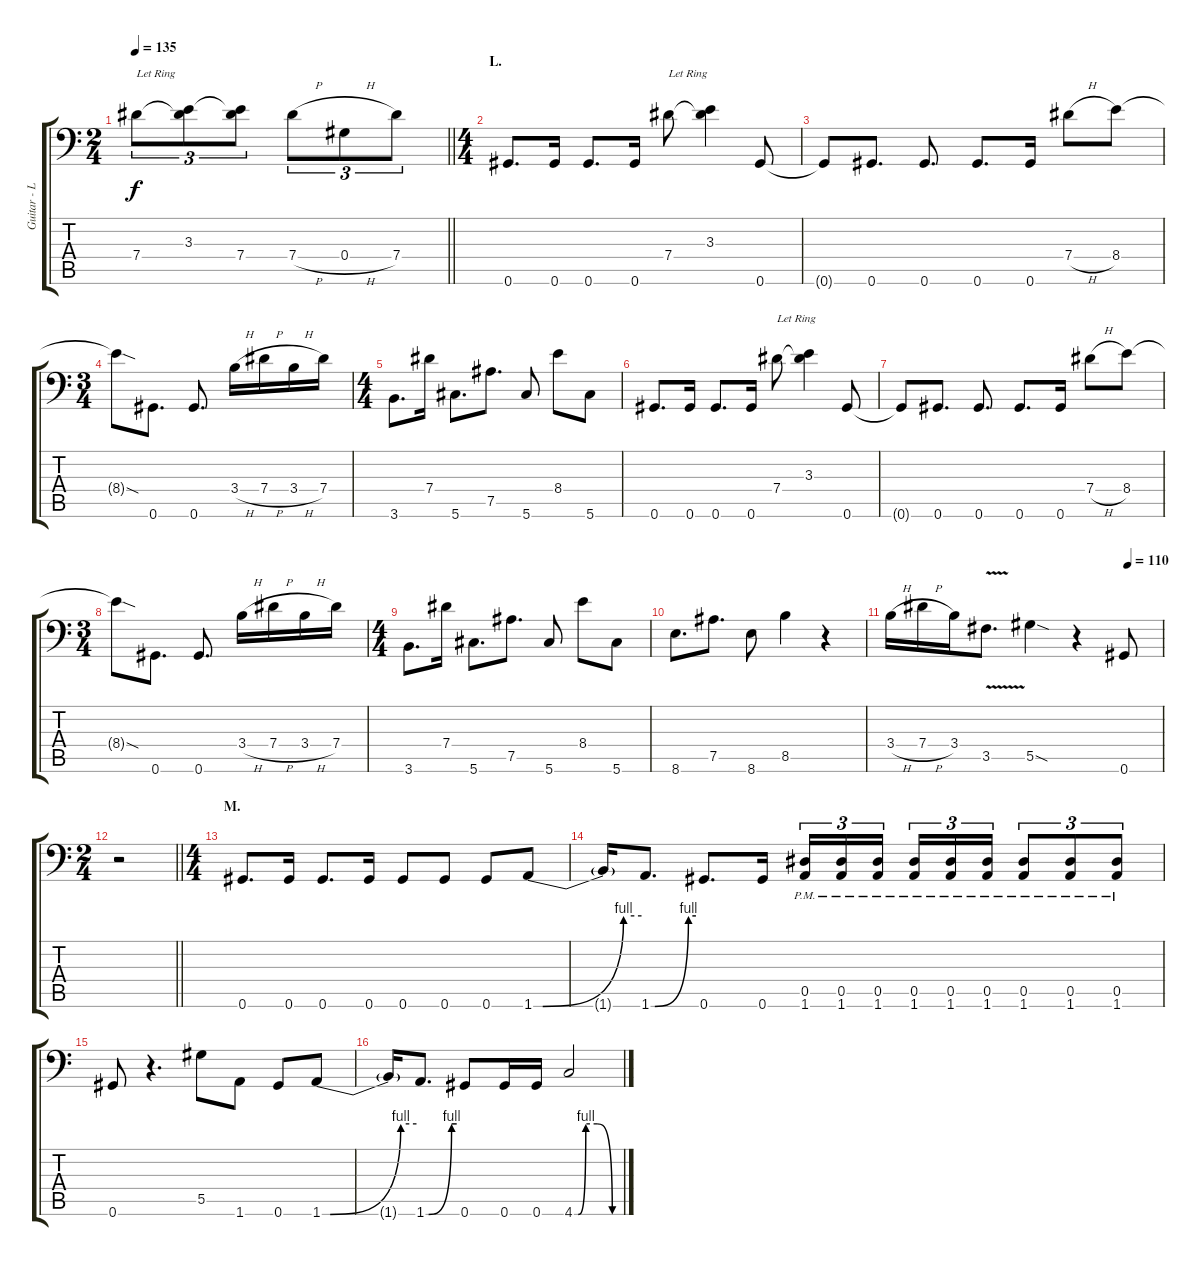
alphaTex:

\track ("Guitar - Left" "Guitar - L") {instrument distortionguitar}
\staff {score tabs}
\tuning (Bb3 F3 Db3 Ab2 Eb2 Ab1) {hide}
\ts (2 4)
\tempo 135
\clef f4
\barLineRight lightlight
\ks c
7.4.8{tu (3 2) txt "Let Ring" dy f} (3.3 7.4{t}).8{tu (3 2)} (3.3{t} 7.4).8{tu (3 2)} 7.4{h}.8{tu (3 2)} 0.4{h}.8{tu (3 2)} 7.4.8{tu (3 2)} |
\ts (4 4)
\section ("" "L.")
0.6.8{d} 0.6.16 0.6.8{d} 0.6.16 7.4.8{txt "Let Ring"} (3.3 7.4{t}).4 0.6.8 |
0.6{t}.8 0.6.8{d} 0.6.8{d} 0.6.8{d} 0.6.16 7.4{h}.8 8.4.8 |
\ts (3 4)
8.4{sod t}.8 0.6.8{d} 0.6.8{d} 3.4{h}.16 7.4{h}.16 3.4{h}.16 7.4.16 |
\ts (4 4)
3.6.8{d} 7.4.16 5.6.8{d} 7.5.8{d} 5.6.8 8.4.8 5.6.8 |
0.6.8{d} 0.6.16 0.6.8{d} 0.6.16 7.4.8{txt "Let Ring"} (3.3 7.4{t}).4 0.6.8 |
0.6{t}.8 0.6.8{d} 0.6.8{d} 0.6.8{d} 0.6.16 7.4{h}.8 8.4.8 |
\ts (3 4)
8.4{sod t}.8 0.6.8{d} 0.6.8{d} 3.4{h}.16 7.4{h}.16 3.4{h}.16 7.4.16 |
\ts (4 4)
3.6.8{d} 7.4.16 5.6.8{d} 7.5.8{d} 5.6.8 8.4.8 5.6.8 |
8.6.8{d} 7.5.8{d} 8.6.8 8.5.4 r.4 |
\tempo (110 0.875)
3.4{h}.16 7.4{h}.16 3.4.16 3.5{v}.8{d} 5.5{sod}.4 r.4 0.6.8 |
\ts (2 4)
\barLineRight lightlight
r.2 |
\ts (4 4)
\section ("" "M.")
0.6.8{d} 0.6.16 0.6.8{d} 0.6.16 0.6.8 0.6.8 0.6.8 1.6{be (custom 0 0 5 0 50 4 60 4)}.8 |
1.6{t}.16 1.6{be (custom 0 0 5 0 50 4 60 4)}.8{d} 0.6.8{d} 0.6.16 (0.5{pm} 1.6{pm}).16{tu (3 2)} (0.5{pm} 1.6{pm}).16{tu (3 2)} (0.5{pm} 1.6{pm}).16{tu (3 2) beam splitsecondary} (0.5{pm} 1.6{pm}).16{tu (3 2)} (0.5{pm} 1.6{pm}).16{tu (3 2)} (0.5{pm} 1.6{pm}).16{tu (3 2)} (0.5{pm} 1.6{pm}).8{tu (3 2)} (0.5{pm} 1.6{pm}).8{tu (3 2)} (0.5{pm} 1.6{pm}).8{tu (3 2)} |
0.6.8 r.4{d} 5.5.8 1.6.8 0.6.8 1.6{be (custom 0 0 5 0 50 4 60 4)}.8 |
1.6{t}.16 1.6{be (custom 0 0 5 0 50 4 60 4)}.8{d} 0.6.8 0.6.16 0.6.16 4.6{be (custom 0 0 5 0 15 4 30 4 50 0 60 0)}.2
